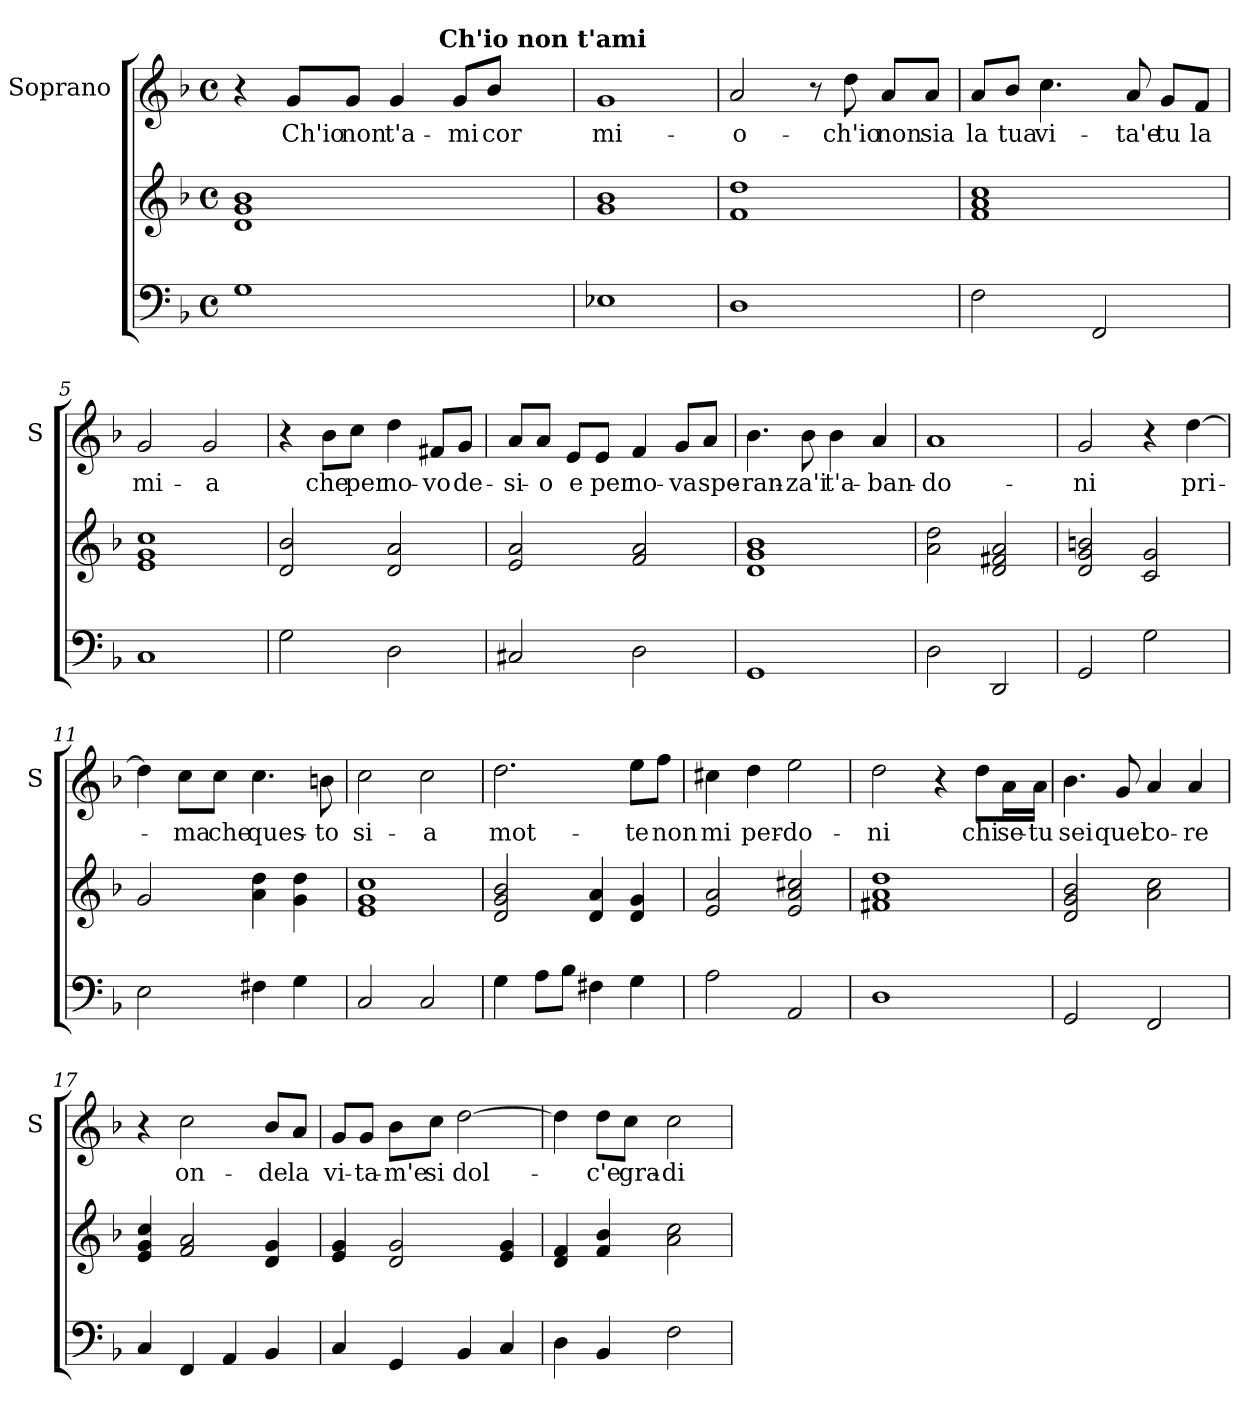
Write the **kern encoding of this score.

**kern	**kern	**kern	**text
*part2	*part2	*part1	*part1
*staff3	*staff2	*staff1	*staff1
*	*	*I"Soprano	*
*	*	*I'S	*
*clefF4	*clefG2	*clefG2	*
*k[b-]	*k[b-]	*k[b-]	*
*F:	*F:	*F:	*
*M4/4	*M4/4	*M4/4	*
*met(c)	*met(c)	*met(c)	*
=1	=1	=1	=1
!	!	!LO:TX:a:t=Source&colon; Madrigali et Arie---Libro secondo---Venetia---A.Raverij---1609.\nEditor&colon; André Vierendeels (13/05/07)\nContinuo&colon; André Vierendeels	!
*	*	*^	*
1G	1d 1g 1b-	4r	2ryy	.
.	.	8g/L	.	Ch'io
.	.	8g/J	.	non
.	.	4g/	8..ryy	t'a-
!	!	!	!LO:TX:a:B:t=Ch'io non t'ami	!
.	.	.	4ryy	.
.	.	8g/L	.	-mi
.	.	8b-/J	.	cor
.	.	.	8ryy	.
8ryy	8ryy	8ryy	.	.
.	.	.	32ryy	.
!	!	!LO:TX:a:t=MADRIGALE	!	!
*	*	*v	*v	*
=2	=2	=2	=2
1E-X	1g 1b-	1g	mi-
=3	=3	=3	=3
1D	1f 1dd	2a/	-o-
.	.	8r	.
.	.	8dd\	-ch'io
.	.	8a/L	non
.	.	8a/J	sia
=4	=4	=4	=4
2F\	1f 1a 1cc	8a/L	la
.	.	8b-/J	tua
.	.	4.cc\	vi-
2FF/	.	.	.
.	.	8a/	-ta'e
.	.	8g/L	tu
.	.	8f/J	la
=5	=5	=5	=5
1C	1e 1g 1cc	2g/	mi-
.	.	2g/	-a
!!LO:LB:g=z
=6	=6	=6	=6
2G\	2d/ 2b-/	4r	.
.	.	8b-\L	che
.	.	8cc\J	per
2D\	2d/ 2a/	4dd\	no-
.	.	8f#X/L	-vo
.	.	8g/J	de-
=7	=7	=7	=7
2C#X/	2e/ 2a/	8a/L	-si-
.	.	8a/J	-o
.	.	8e/L	e
.	.	8e/J	per
2D\	2f/ 2a/	4f/	no-
.	.	8g/L	-va
.	.	8a/J	spe-
=8	=8	=8	=8
1GG	1d 1g 1b-	4.b-\	-ran-
.	.	8b-\	-za'i
.	.	4b-\	t'a-
.	.	4a/	-ban-
=9	=9	=9	=9
2D\	2a\ 2dd\	1a	-do-
2DD/	2d/ 2f#X/ 2a/	.	.
=10	=10	=10	=10
2GG/	2d/ 2g/ 2bn/	2g/	-ni
2G\	2c/ 2g/	4r	.
.	.	[4dd\	pri-
!!LO:LB:g=z
=11	=11	=11	=11
2E\	2g/	4dd\]	.
.	.	8cc\L	-ma
.	.	8cc\J	che
4F#X\	4a\ 4dd\	4.cc\	ques-
4G\	4g\ 4dd\	.	.
.	.	8bn\	-to
=12	=12	=12	=12
2C/	1e 1g 1cc	2cc\	si-
2C/	.	2cc\	-a
=13	=13	=13	=13
4G\	2d/ 2g/ 2b-/	2.dd\	mot-
8A\L	.	.	.
8B-\J	.	.	.
4F#X\	4d/ 4a/	.	.
4G\	4d/ 4g/	8ee\L	-te
.	.	8ff\J	non
=14	=14	=14	=14
2A\	2e/ 2a/	4cc#X\	mi
.	.	4dd\	per-
2AA/	2e/ 2a/ 2cc#X/	2ee\	-do-
=15	=15	=15	=15
1D	1f#X 1a 1dd	2dd\	-ni
.	.	4r	.
.	.	8dd\L	chi
.	.	16a\L	se-
.	.	16a\JJ	-tu
!!LO:LB:g=z
=16	=16	=16	=16
2GG/	2d/ 2g/ 2b-/	4.b-\	sei
.	.	8g/	quel
2FF/	2a\ 2cc\	4a/	co-
.	.	4a/	-re
=17	=17	=17	=17
4C/	4e/ 4g/ 4cc/	4r	.
4FF/	2f/ 2a/	2cc\	on-
4AA/	.	.	.
4BB-/	4d/ 4g/	8b-/L	-de
.	.	8a/J	la
=18	=18	=18	=18
4C/	4e/ 4g/	8g/L	vi-
.	.	8g/J	-ta-
4GG/	2d/ 2g/	8b-\L	-m'e
.	.	8cc\J	si
4BB-/	.	[2dd\	dol-
4C/	4e/ 4g/	.	.
=19	=19	=19	=19
4D\	4d/ 4f/	4dd\]	.
4BB-/	4f/ 4b-/	8dd\L	-c'e
.	.	8cc\J	gra-
2F\	2a\ 2cc\	2cc\	-di-
=	=	=	=
*-	*-	*-	*-
